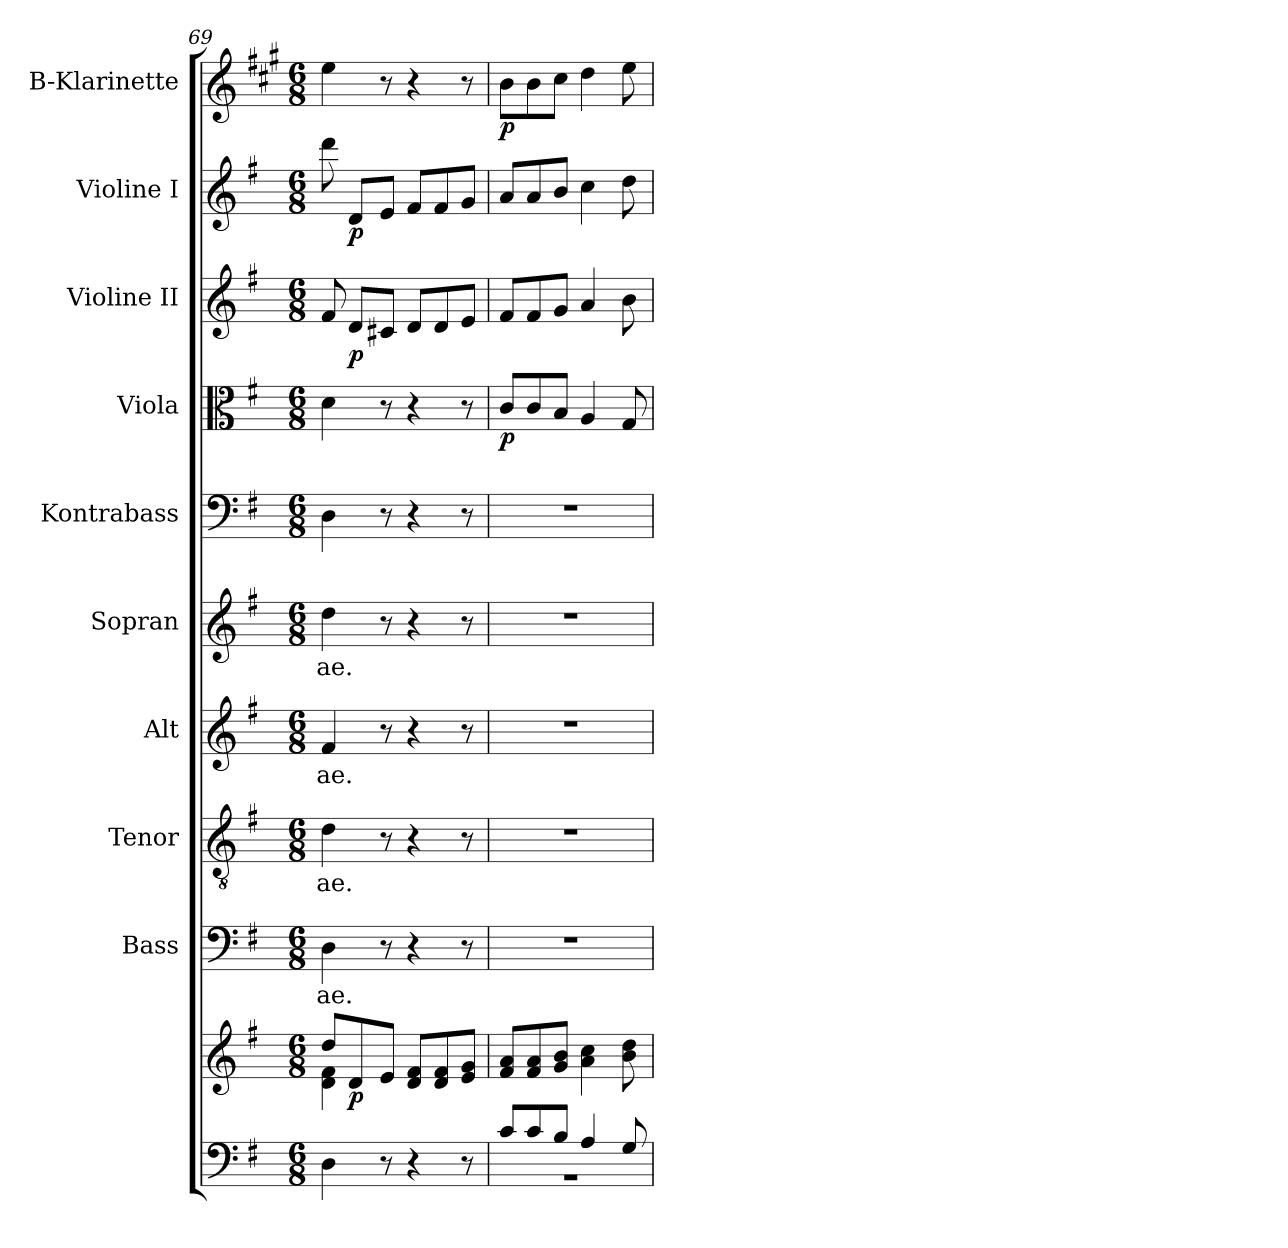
**kern	**kern	**dynam	**kern	**text	**kern	**text	**kern	**text	**kern	**text	**kern	**kern	**dynam	**kern	**dynam	**kern	**dynam	**kern	**dynam
*part10	*part10	*part10	*part9	*part9	*part8	*part8	*part7	*part7	*part6	*part6	*part5	*part4	*part4	*part3	*part3	*part2	*part2	*part1	*part1
*staff11	*staff10	*staff10/11	*staff9	*staff9	*staff8	*staff8	*staff7	*staff7	*staff6	*staff6	*staff5	*staff4	*staff4	*staff3	*staff3	*staff2	*staff2	*staff1	*staff1
*	*	*	*I"Bass	*	*I"Tenor	*	*I"Alt	*	*I"Sopran	*	*I"Kontrabass	*I"Viola	*	*I"Violine II	*	*I"Violine I	*	*I"B-Klarinette	*
*	*	*	*I'B.	*	*I'T.	*	*I'A.	*	*I'S.	*	*I'Kb.	*I'Vla.	*	*I'Vl. II	*	*I'Vl. I	*	*I'B Kl.	*
*clefF4	*clefG2	*	*clefF4	*	*clefGv2	*	*clefG2	*	*clefG2	*	*clefF4	*clefC3	*	*clefG2	*	*clefG2	*	*clefG2	*
*	*	*	*	*	*	*	*	*	*	*	*ITrd7c12	*	*	*	*	*	*	*ITrd1c2	*
*k[f#]	*k[f#]	*	*k[f#]	*	*k[f#]	*	*k[f#]	*	*k[f#]	*	*k[f#]	*k[f#]	*	*k[f#]	*	*k[f#]	*	*k[f#]	*
*G:	*G:	*	*G:	*	*G:	*	*G:	*	*G:	*	*G:	*G:	*	*G:	*	*G:	*	*G:	*
*M6/8	*M6/8	*	*M6/8	*	*M6/8	*	*M6/8	*	*M6/8	*	*M6/8	*M6/8	*	*M6/8	*	*M6/8	*	*M6/8	*
=69	=69	=69	=69	=69	=69	=69	=69	=69	=69	=69	=69	=69	=69	=69	=69	=69	=69	=69	=69
*	*^	*	*	*	*	*	*	*	*	*	*	*	*	*	*	*	*	*	*
!	!	!	!	!	!LO:LY:b	!	!LO:LY:b	!	!LO:LY:b	!	!LO:LY:b	!	!	!	!	!	!	!	!	!
4D\	8dd/L	4d\ 4f#\	.	4D\	-ae.	4d\	-ae.	4f#/	-ae.	4dd\	-ae.	4DD\	4d\	.	8f#/	.	8ddd\	.	4dd\	.
!	!	!	!LO:DY:b	!	!	!	!	!	!	!	!	!	!	!	!	!LO:DY:b	!	!LO:DY:b	!	!
.	8d/	.	p	.	.	.	.	.	.	.	.	.	.	.	8d/L	p	8d/L	p	.	.
8r	8e/J	2ryy	.	8r	.	8r	.	8r	.	8r	.	8r	8r	.	8c#X/J	.	8e/J	.	8r	.
4r	8d/ 8f#/L	.	.	4r	.	4r	.	4r	.	4r	.	4r	4r	.	8d/L	.	8f#/L	.	4r	.
.	8d/ 8f#/	.	.	.	.	.	.	.	.	.	.	.	.	.	8d/	.	8f#/	.	.	.
8r	8e/ 8g/J	.	.	8r	.	8r	.	8r	.	8r	.	8r	8r	.	8e/J	.	8g/J	.	8r	.
*	*v	*v	*	*	*	*	*	*	*	*	*	*	*	*	*	*	*	*	*	*
=70	=70	=70	=70	=70	=70	=70	=70	=70	=70	=70	=70	=70	=70	=70	=70	=70	=70	=70	=70
*^	*	*	*	*	*	*	*	*	*	*	*	*	*	*	*	*	*	*	*
!	!LO:N:vis=1	!	!	!	!	!	!	!	!	!	!	!	!	!LO:DY:b	!	!	!	!	!	!LO:DY:b
8c/L	2.rBB	8f#/ 8a/L	.	2.r	.	2.r	.	2.r	.	2.r	.	2.r	8c/L	p	8f#/L	.	8a/L	.	8a\L	p
8c/	.	8f#/ 8a/	.	.	.	.	.	.	.	.	.	.	8c/	.	8f#/	.	8a/	.	8a\	.
8B/J	.	8g/ 8b/J	.	.	.	.	.	.	.	.	.	.	8B/J	.	8g/J	.	8b/J	.	8b\J	.
4A/	.	4a\ 4cc\	.	.	.	.	.	.	.	.	.	.	4A/	.	4a/	.	4cc\	.	4cc\	.
8G/	.	8b\ 8dd\	.	.	.	.	.	.	.	.	.	.	8G/	.	8b\	.	8dd\	.	8dd\	.
*v	*v	*	*	*	*	*	*	*	*	*	*	*	*	*	*	*	*	*	*	*
=	=	=	=	=	=	=	=	=	=	=	=	=	=	=	=	=	=	=	=
*-	*-	*-	*-	*-	*-	*-	*-	*-	*-	*-	*-	*-	*-	*-	*-	*-	*-	*-	*-
